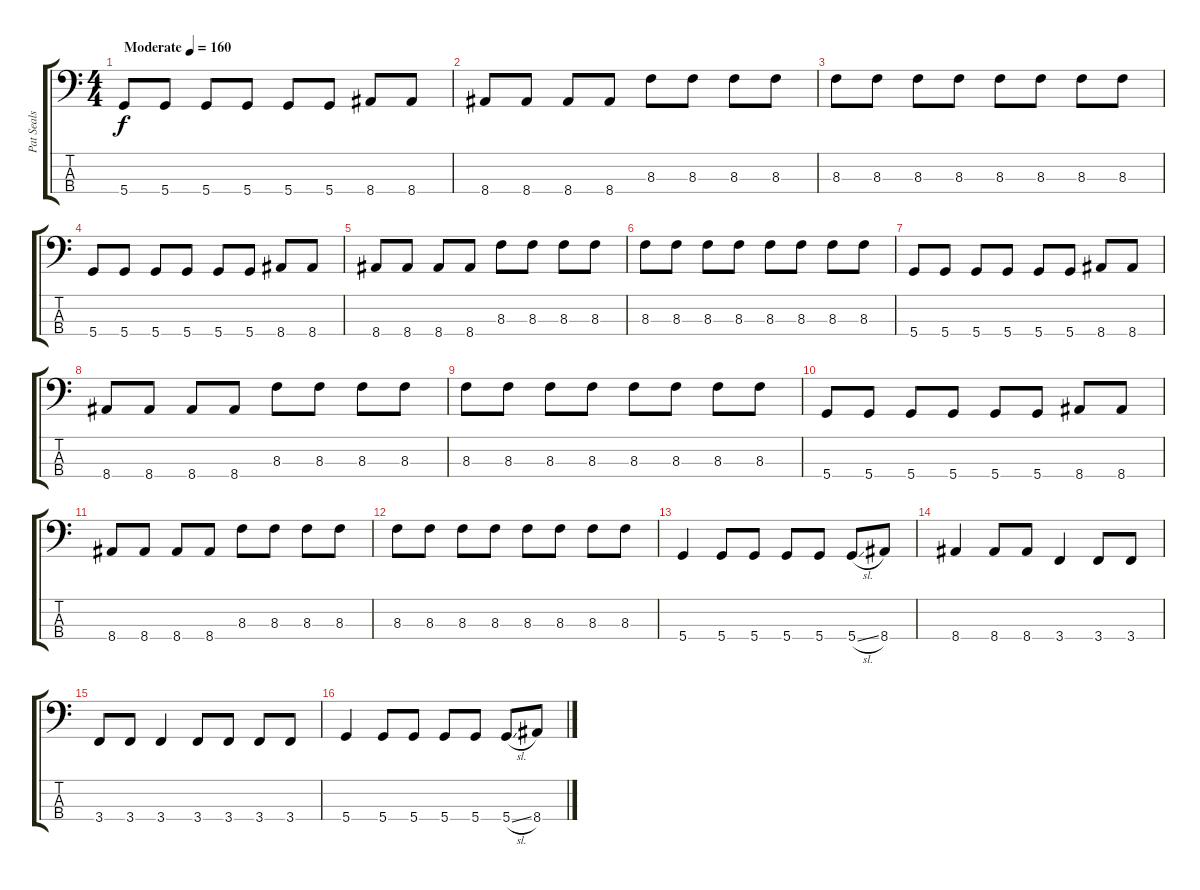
\track ("Pat Seals - Bass" "Pat Seals ") {instrument electricbassfinger}
\staff {score tabs}
\tuning (G2 D2 A1 D1) {hide}
\ts (4 4)
\tempo (160 "Moderate")
\clef f4
\ks c
5.4.8{dy f instrument electricbassfinger} 5.4.8 5.4.8 5.4.8 5.4.8 5.4.8 8.4.8 8.4.8 |
8.4.8 8.4.8 8.4.8 8.4.8 8.3.8 8.3.8 8.3.8 8.3.8 |
8.3.8 8.3.8 8.3.8 8.3.8 8.3.8 8.3.8 8.3.8 8.3.8 |
5.4.8 5.4.8 5.4.8 5.4.8 5.4.8 5.4.8 8.4.8 8.4.8 |
8.4.8 8.4.8 8.4.8 8.4.8 8.3.8 8.3.8 8.3.8 8.3.8 |
8.3.8 8.3.8 8.3.8 8.3.8 8.3.8 8.3.8 8.3.8 8.3.8 |
5.4.8 5.4.8 5.4.8 5.4.8 5.4.8 5.4.8 8.4.8 8.4.8 |
8.4.8 8.4.8 8.4.8 8.4.8 8.3.8 8.3.8 8.3.8 8.3.8 |
8.3.8 8.3.8 8.3.8 8.3.8 8.3.8 8.3.8 8.3.8 8.3.8 |
5.4.8 5.4.8 5.4.8 5.4.8 5.4.8 5.4.8 8.4.8 8.4.8 |
8.4.8 8.4.8 8.4.8 8.4.8 8.3.8 8.3.8 8.3.8 8.3.8 |
8.3.8 8.3.8 8.3.8 8.3.8 8.3.8 8.3.8 8.3.8 8.3.8 |
5.4.4 5.4.8 5.4.8 5.4.8 5.4.8 5.4{sl}.8 8.4.8 |
8.4.4 8.4.8 8.4.8 3.4.4 3.4.8 3.4.8 |
3.4.8 3.4.8 3.4.4 3.4.8 3.4.8 3.4.8 3.4.8 |
5.4.4 5.4.8 5.4.8 5.4.8 5.4.8 5.4{sl}.8 8.4.8
